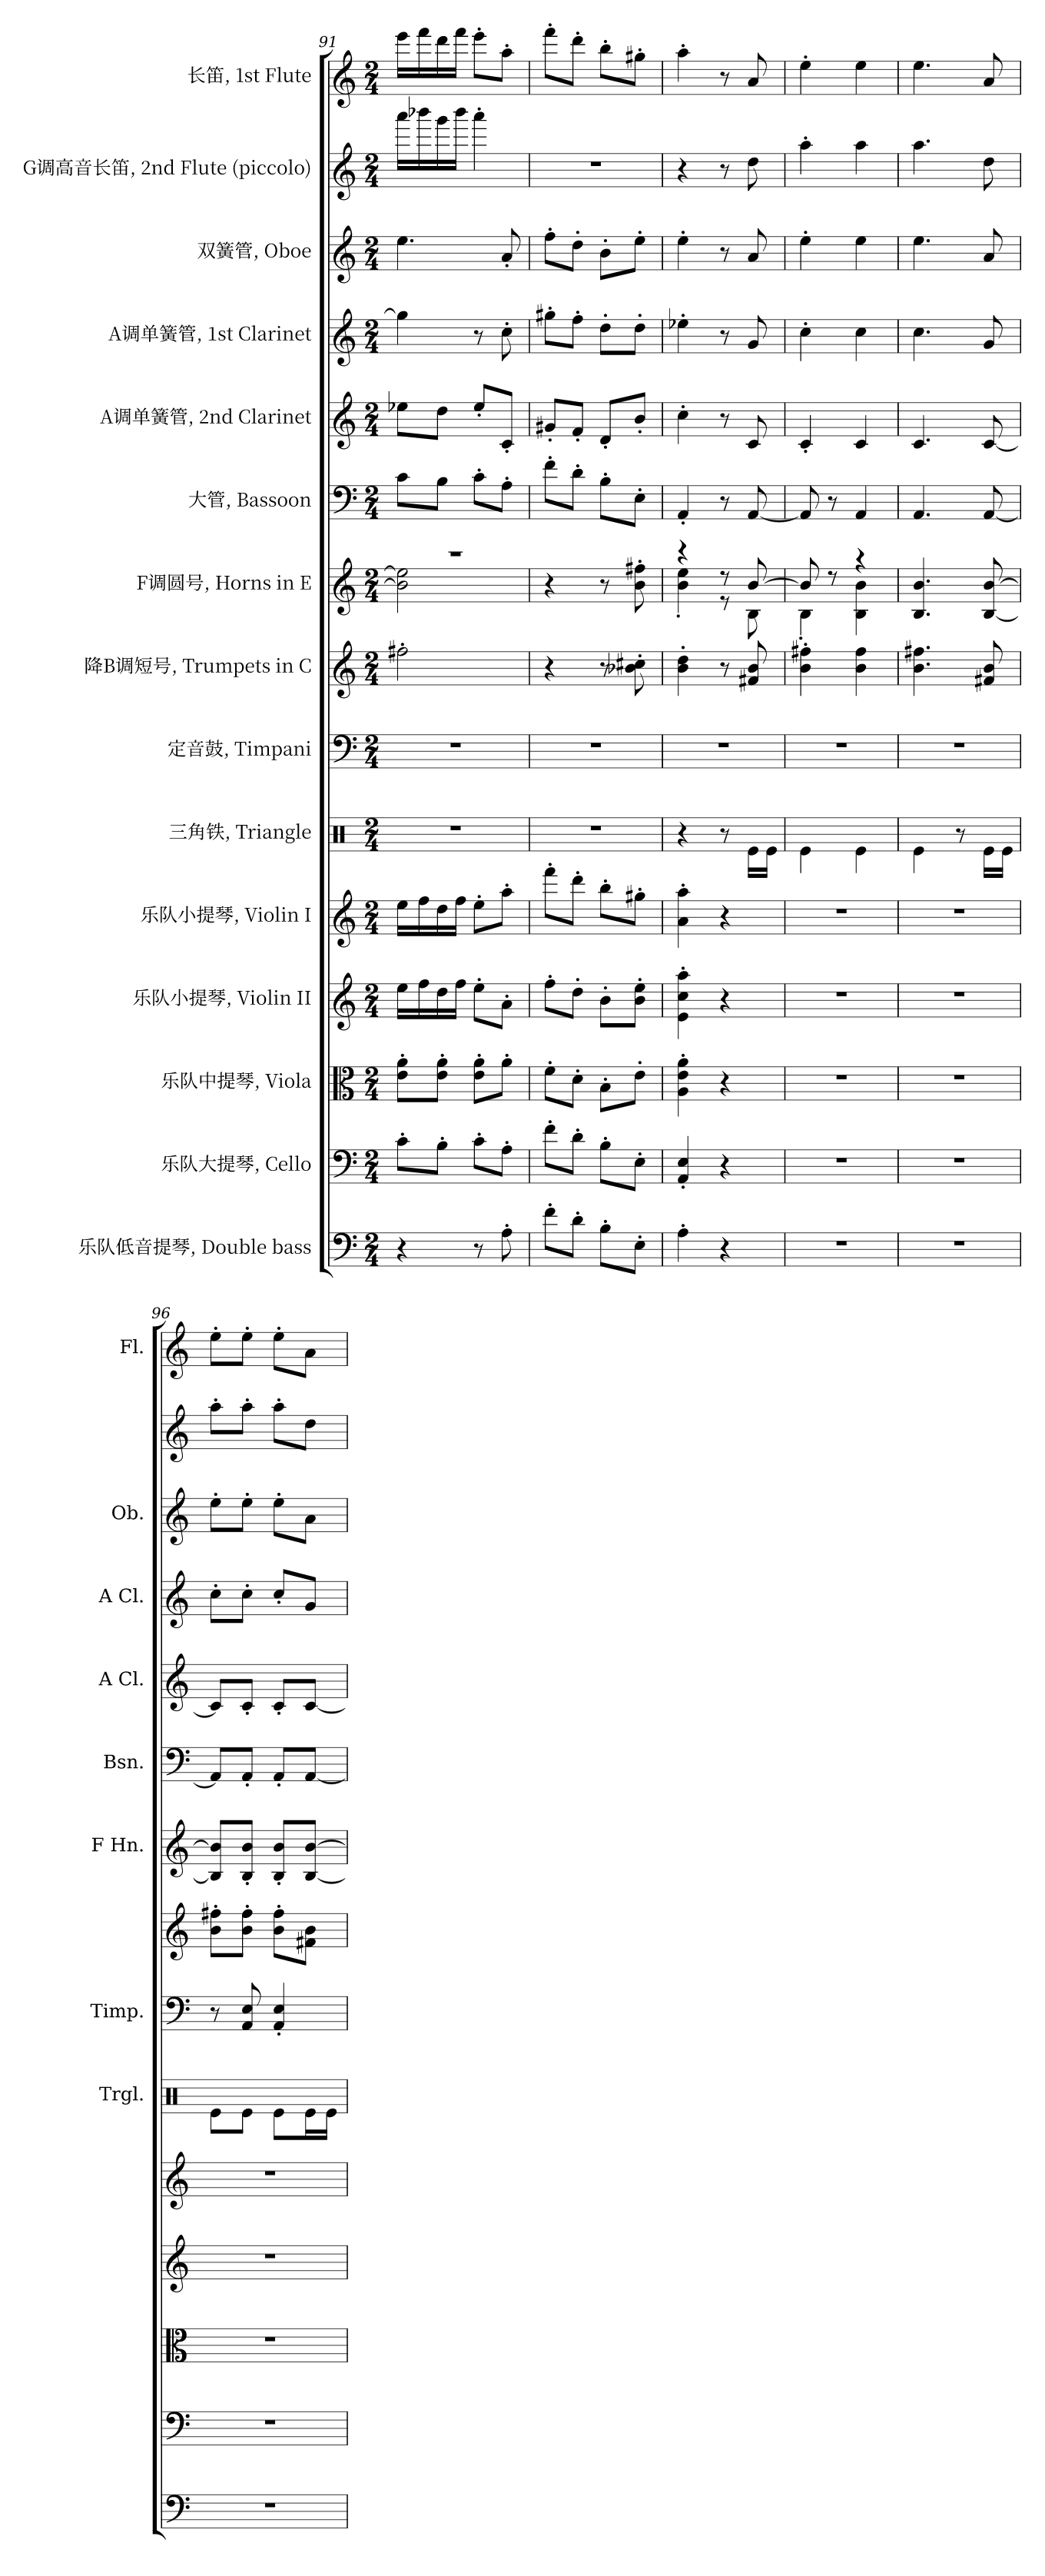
**kern	**kern	**kern	**kern	**kern	**kern	**kern	**kern	**kern	**kern	**kern	**kern	**kern	**kern	**kern
*part15	*part14	*part13	*part12	*part11	*part10	*part9	*part8	*part7	*part6	*part5	*part4	*part3	*part2	*part1
*staff15	*staff14	*staff13	*staff12	*staff11	*staff10	*staff9	*staff8	*staff7	*staff6	*staff5	*staff4	*staff3	*staff2	*staff1
*I"乐队低音提琴, Double bass	*I"乐队大提琴, Cello	*I"乐队中提琴, Viola	*I"乐队小提琴, Violin II	*I"乐队小提琴, Violin I	*I"三角铁, Triangle	*I"定音鼓, Timpani	*I"降B调短号, Trumpets in C	*I"F调圆号, Horns in E	*I"大管, Bassoon	*I"A调单簧管, 2nd Clarinet	*I"A调单簧管, 1st Clarinet	*I"双簧管, Oboe	*I"G调高音长笛, 2nd Flute (piccolo)	*I"长笛, 1st Flute
*	*	*	*	*	*I'Trgl.	*I'Timp.	*	*I'F Hn.	*I'Bsn.	*I'A Cl.	*I'A Cl.	*I'Ob.	*	*I'Fl.
*clefF4	*clefF4	*clefC3	*clefG2	*clefG2	*clefX	*clefF4	*clefG2	*clefG2	*clefF4	*clefG2	*clefG2	*clefG2	*clefG2	*clefG2
*ITrd7c12	*	*	*	*	*	*	*ITrd1c2	*ITrd4c7	*	*ITrd2c3	*ITrd2c3	*	*ITrd-4c-7	*
*k[]	*k[]	*k[]	*k[]	*k[]	*k[]	*k[]	*k[b-e-]	*k[b-]	*k[]	*k[f#c#g#]	*k[f#c#g#]	*k[]	*k[f#]	*k[]
*M2/4	*M2/4	*M2/4	*M2/4	*M2/4	*M2/4	*M2/4	*M2/4	*M2/4	*M2/4	*M2/4	*M2/4	*M2/4	*M2/4	*M2/4
=91	=91	=91	=91	=91	=91	=91	=91	=91	=91	=91	=91	=91	=91	=91
*	*	*	*	*	*	*	*	*^	*	*	*	*	*	*
4r	8c'\L	8e\' 8a\'L	16ee\LL	16ee\LL	2r	2r	2een'\	2r	2e\] 2a\]	8c\L	8ccn\L	4ee\]	4.ee\	16eeee\LL	16eee\LL
.	.	.	16ff\	16ff\	.	.	.	.	.	.	.	.	.	16ffffn\	16fff\
.	8B'\J	8e\' 8a\'J	16dd\	16dd\	.	.	.	.	.	8B\J	8b\J	.	.	16dddd\	16ddd\
.	.	.	16ff\JJ	16ff\JJ	.	.	.	.	.	.	.	.	.	16ffff\JJ	16fff\JJ
8r	8c'\L	8e\' 8a\'L	8ee'\L	8ee'\L	.	.	.	.	.	8c'\L	8cc'/L	8r	.	4eeee'\	8eee'\L
8AA'\	8A'\J	8a'\J	8a'\J	8aa'\J	.	.	.	.	.	8A'\J	8A'/J	8a'\	8a'/	.	8aa'\J
*	*	*	*	*	*	*	*	*v	*v	*	*	*	*	*	*
!!LO:PB:g=z
=92	=92	=92	=92	=92	=92	=92	=92	=92	=92	=92	=92	=92	=92	=92
8F'\L	8f'\L	8f'\L	8ff'\L	8fff'\L	2r	2r	4r	4r	8f'\L	8e#X'/L	8ee#X'\L	8ff'\L	2r	8fff'\L
8D'\J	8d'\J	8d'\J	8dd'\J	8ddd'\J	.	.	.	.	8d'\J	8d'/J	8dd'\J	8dd'\J	.	8ddd'\J
8BB'\L	8B'\L	8B'\L	8b'\L	8bb'\L	.	.	8r	8r	8B'\L	8B'/L	8b'\L	8b'\L	.	8bb'\L
8EE'\J	8E'\J	8e'\J	8b\' 8ee\'J	8gg#X'\J	.	.	8a-X\' 8bn\'	8e\' 8bn\'	8E'\J	8g#'/J	8b'\J	8ee'\J	.	8gg#X'\J
=93	=93	=93	=93	=93	=93	=93	=93	=93	=93	=93	=93	=93	=93	=93
*	*	*	*	*	*	*	*	*^	*	*	*	*	*	*
4AA'\	4AA/' 4E/'	4A\' 4e\' 4a\'	4e\' 4cc\' 4aa\'	4a\' 4aa\'	4r	2r	4a\' 4cc\'	4r	4e\' 4a\'	4AA'/	4a'\	4ccn'\	4ee'\	4r	4aa'\
4r	4r	4r	4r	4r	8r	.	8r	8r	8r	8r	8r	8r	8r	8r	8r
.	.	.	.	.	16Re\LL	.	8en/ 8a/	[8e/	8E\	[8AA/	8A/	8e/	8a/	8aa\	8a/
.	.	.	.	.	16Re\JJ	.	.	.	.	.	.	.	.	.	.
=94	=94	=94	=94	=94	=94	=94	=94	=94	=94	=94	=94	=94	=94	=94	=94
2r	2r	2r	2r	2r	4Re\	2r	4a\' 4een\'	8e/]	4E'\	8AA/]	4A'/	4a'\	4ee'\	4eee'\	4ee'\
.	.	.	.	.	.	.	.	8r	.	8r	.	.	.	.	.
.	.	.	.	.	4Re\	.	4a\ 4ee\	4r	4E\ 4e\	4AA/	4A/	4a\	4ee\	4eee\	4ee\
*	*	*	*	*	*	*	*	*v	*v	*	*	*	*	*	*
=95	=95	=95	=95	=95	=95	=95	=95	=95	=95	=95	=95	=95	=95	=95
2r	2r	2r	2r	2r	4Re\	2r	4.a\ 4.een\	4.E/ 4.e/	4.AA/	4.A/	4.a\	4.ee\	4.eee\	4.ee\
.	.	.	.	.	8r	.	.	.	.	.	.	.	.	.
.	.	.	.	.	16Re\LL	.	8en/ 8a/	[8E/ [8e/	[8AA/	[8A/	8e/	8a/	8aa\	8a/
.	.	.	.	.	16Re\JJ	.	.	.	.	.	.	.	.	.
=96	=96	=96	=96	=96	=96	=96	=96	=96	=96	=96	=96	=96	=96	=96
2r	2r	2r	2r	2r	8Re\L	8r	8a\' 8een\'L	8E/] 8e/]L	8AA/L]	8A/L]	8a'\L	8ee'\L	8eee'\L	8ee'\L
.	.	.	.	.	8Re\J	8AA/ 8E/	8a\' 8ee\'J	8E/' 8e/'J	8AA'/J	8A'/J	8a'\J	8ee'\J	8eee'\J	8ee'\J
.	.	.	.	.	8Re\L	4AA/' 4E/'	8a\' 8ee\'L	8E/' 8e/'L	8AA'/L	8A'/L	8a'/L	8ee'\L	8eee'\L	8ee'\L
.	.	.	.	.	16Re\L	.	8en\ 8a\J	[8E/ [8e/J	[8AA/J	[8A/J	8e/J	8a\J	8aa\J	8a\J
.	.	.	.	.	16Re\JJ	.	.	.	.	.	.	.	.	.
=	=	=	=	=	=	=	=	=	=	=	=	=	=	=
*-	*-	*-	*-	*-	*-	*-	*-	*-	*-	*-	*-	*-	*-	*-
